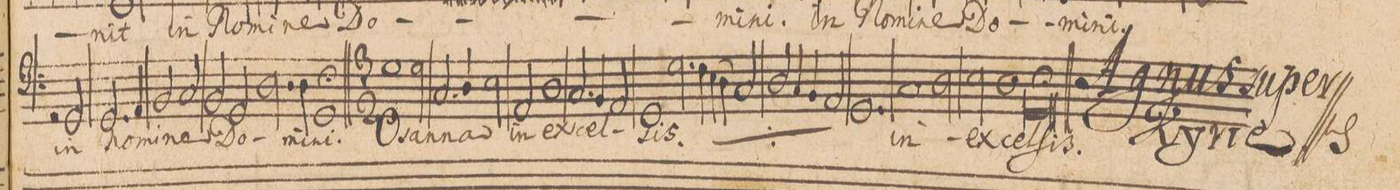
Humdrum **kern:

**kern	**text
*I"Bassus.	*
*clefF4	*
*k[]	*
*met(c|)	*
*M2/1	*
2rGG	.
2GG/	in
2.GG/	No-
4AA/	-mi-
=73-	=73-
2BB/	-ne
2C/	.
2BB/	.
2GG/	Do-
=74-	=74-
2.D\	.
4D\	-mi-
1GG/;	-ni.
=75||	=75||
*M3/2	*
1G\	O-
2G\	-san-
=76-	=76-
2.C/	-na
4D/	.
2E\	.
=77-	=77-
2AA/	in
1D\	ex-
=78-	=78-
2.C/	-cel-
4BB/	.
2AA/	.
=79-	=79-
1GG/	-sis.
*	*ij
2.G\	O-
=80-	=80-
4F\	.
(4E\	-san-
4D\)	.
2C/	-na
=81-	=81-
2D/	in
4C/	ex-
4BB/	.
2AA/	-cel-
=82-	=82-
1.GG/	-sis
*	*Xij
=83-	=83-
1C/	in
2D\	.
=84-	=84-
2E\	ex-
1D\	-cel-
=85-	=85-
0.GG/;	-ſis.
==	==
*-	*-
